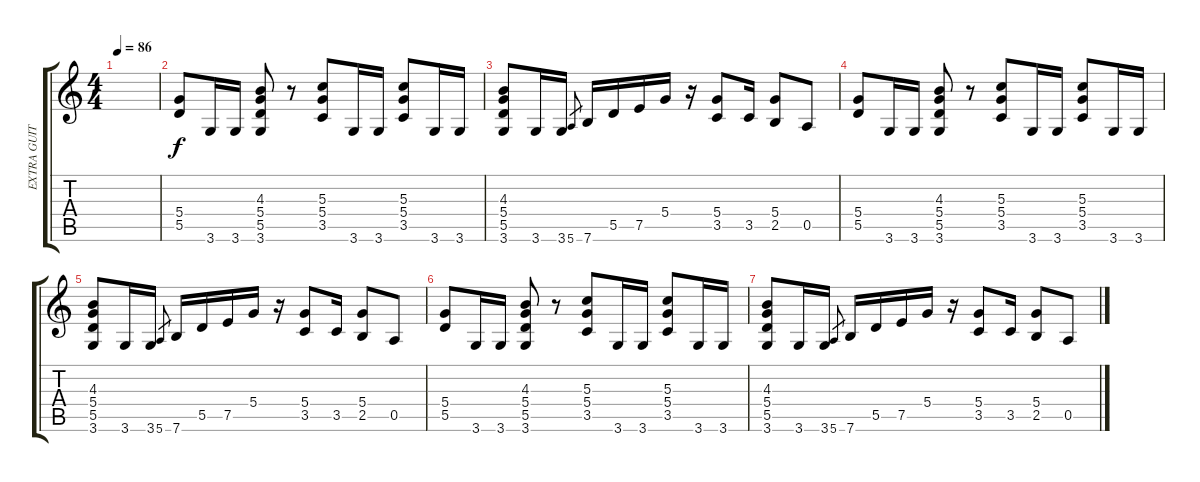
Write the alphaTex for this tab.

\track ("EXTRA GUITAR" "EXTRA GUIT") {instrument electricguitarclean}
\staff {score tabs}
\tuning (E4 B3 G3 D3 A2 E2) {hide}
\ts (4 4)
\tempo 86
\clef g2
\ks c
|
(5.4 5.5).8 3.6.16 3.6.16 (4.3 5.4 5.5 3.6).8 r.8 (5.3 5.4 3.5).8 3.6.16 3.6.16 (5.3 5.4 3.5).8 3.6.16 3.6.16 |
(4.3 5.4 5.5 3.6).8 3.6.16 3.6.16 5.6.8{gr} 7.6.16 5.5.16 7.5.16 5.4.16 r.16 (5.4 3.5).8 3.5.16 (5.4 2.5).8 0.5.8 |
(5.4 5.5).8 3.6.16 3.6.16 (4.3 5.4 5.5 3.6).8 r.8 (5.3 5.4 3.5).8 3.6.16 3.6.16 (5.3 5.4 3.5).8 3.6.16 3.6.16 |
(4.3 5.4 5.5 3.6).8 3.6.16 3.6.16 5.6.8{gr} 7.6.16 5.5.16 7.5.16 5.4.16 r.16 (5.4 3.5).8 3.5.16 (5.4 2.5).8 0.5.8 |
(5.4 5.5).8 3.6.16 3.6.16 (4.3 5.4 5.5 3.6).8 r.8 (5.3 5.4 3.5).8 3.6.16 3.6.16 (5.3 5.4 3.5).8 3.6.16 3.6.16 |
(4.3 5.4 5.5 3.6).8 3.6.16 3.6.16 5.6.8{gr} 7.6.16 5.5.16 7.5.16 5.4.16 r.16 (5.4 3.5).8 3.5.16 (5.4 2.5).8 0.5.8
